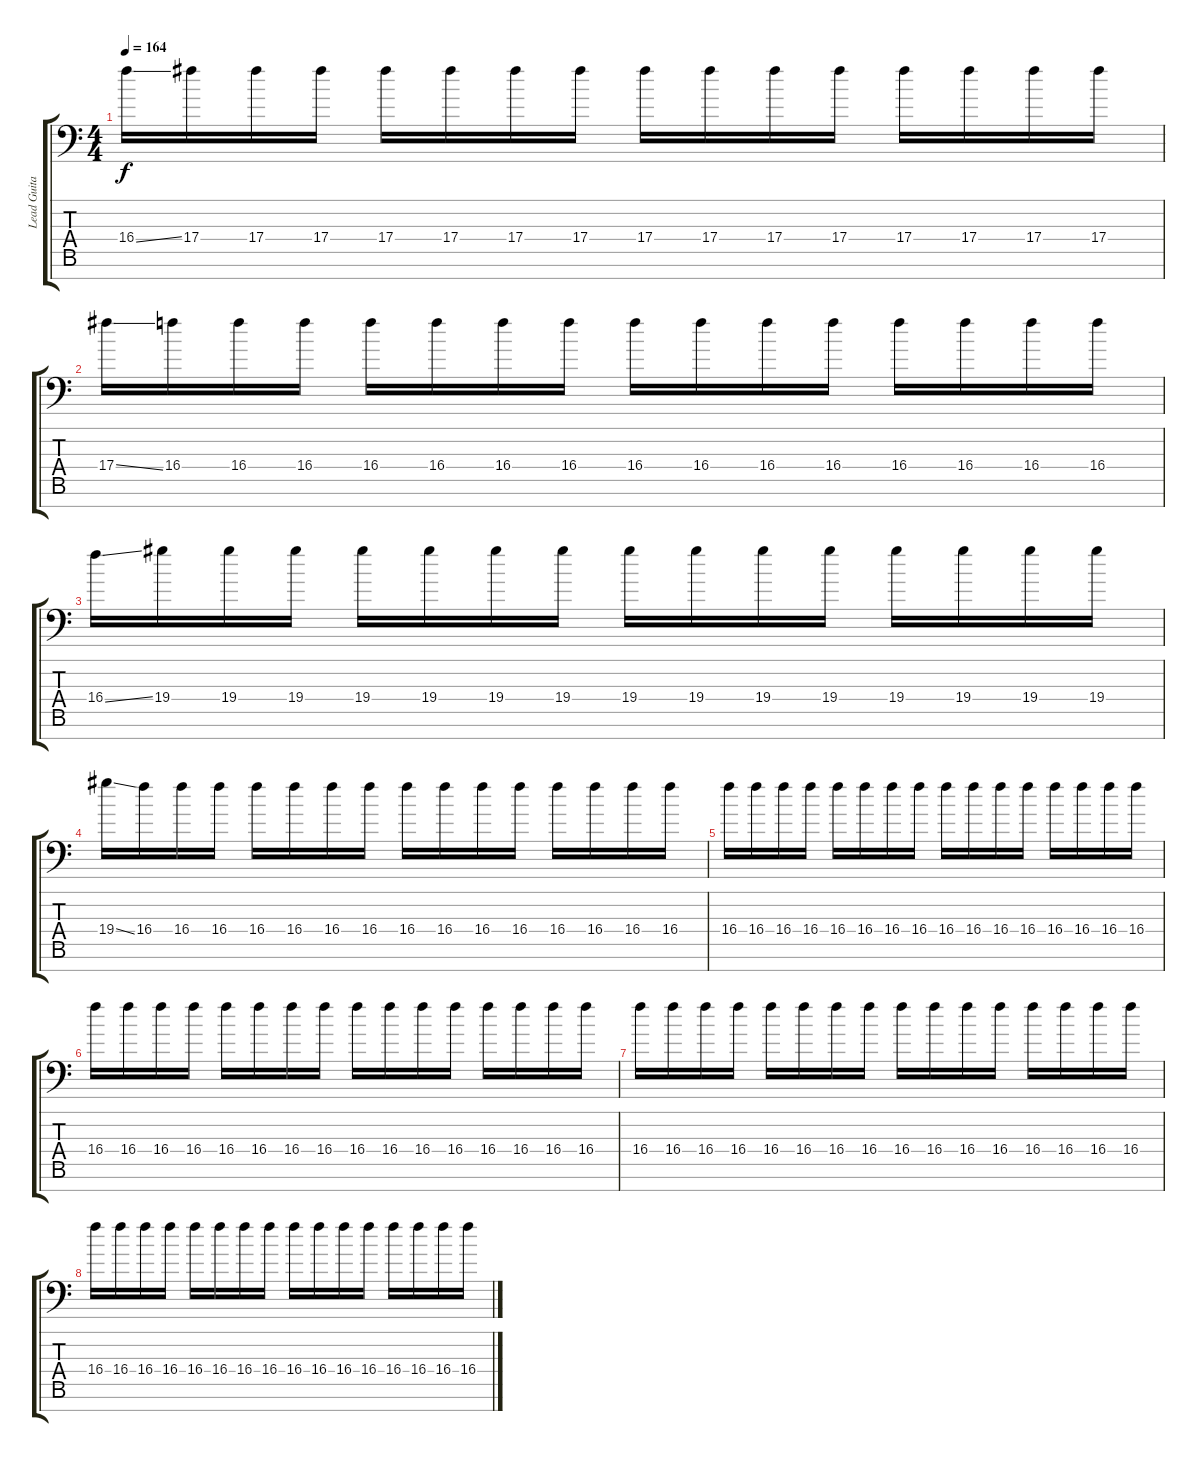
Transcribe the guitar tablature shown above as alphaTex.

\track ("Lead Guitar #1" "Lead Guita") {instrument distortionguitar}
\staff {score tabs}
\tuning (Eb4 Bb3 Gb3 Db3 Ab2 Eb2 Ab1) {hide}
\ts (4 4)
\tempo 164
\clef f4
\ks c
16.4{ss}.16{dy f} 17.4.16 17.4.16 17.4.16 17.4.16 17.4.16 17.4.16 17.4.16 17.4.16 17.4.16 17.4.16 17.4.16 17.4.16 17.4.16 17.4.16 17.4.16 |
17.4{ss}.16 16.4.16 16.4.16 16.4.16 16.4.16 16.4.16 16.4.16 16.4.16 16.4.16 16.4.16 16.4.16 16.4.16 16.4.16 16.4.16 16.4.16 16.4.16 |
16.4{ss}.16 19.4.16 19.4.16 19.4.16 19.4.16 19.4.16 19.4.16 19.4.16 19.4.16 19.4.16 19.4.16 19.4.16 19.4.16 19.4.16 19.4.16 19.4.16 |
19.4{ss}.16 16.4.16 16.4.16 16.4.16 16.4.16 16.4.16 16.4.16 16.4.16 16.4.16 16.4.16 16.4.16 16.4.16 16.4.16 16.4.16 16.4.16 16.4.16 |
16.4.16 16.4.16 16.4.16 16.4.16 16.4.16 16.4.16 16.4.16 16.4.16 16.4.16 16.4.16 16.4.16 16.4.16 16.4.16 16.4.16 16.4.16 16.4.16 |
16.4.16 16.4.16 16.4.16 16.4.16 16.4.16 16.4.16 16.4.16 16.4.16 16.4.16 16.4.16 16.4.16 16.4.16 16.4.16 16.4.16 16.4.16 16.4.16 |
16.4.16 16.4.16 16.4.16 16.4.16 16.4.16 16.4.16 16.4.16 16.4.16 16.4.16 16.4.16 16.4.16 16.4.16 16.4.16 16.4.16 16.4.16 16.4.16 |
16.4.16 16.4.16 16.4.16 16.4.16 16.4.16 16.4.16 16.4.16 16.4.16 16.4.16 16.4.16 16.4.16 16.4.16 16.4.16 16.4.16 16.4.16 16.4.16
